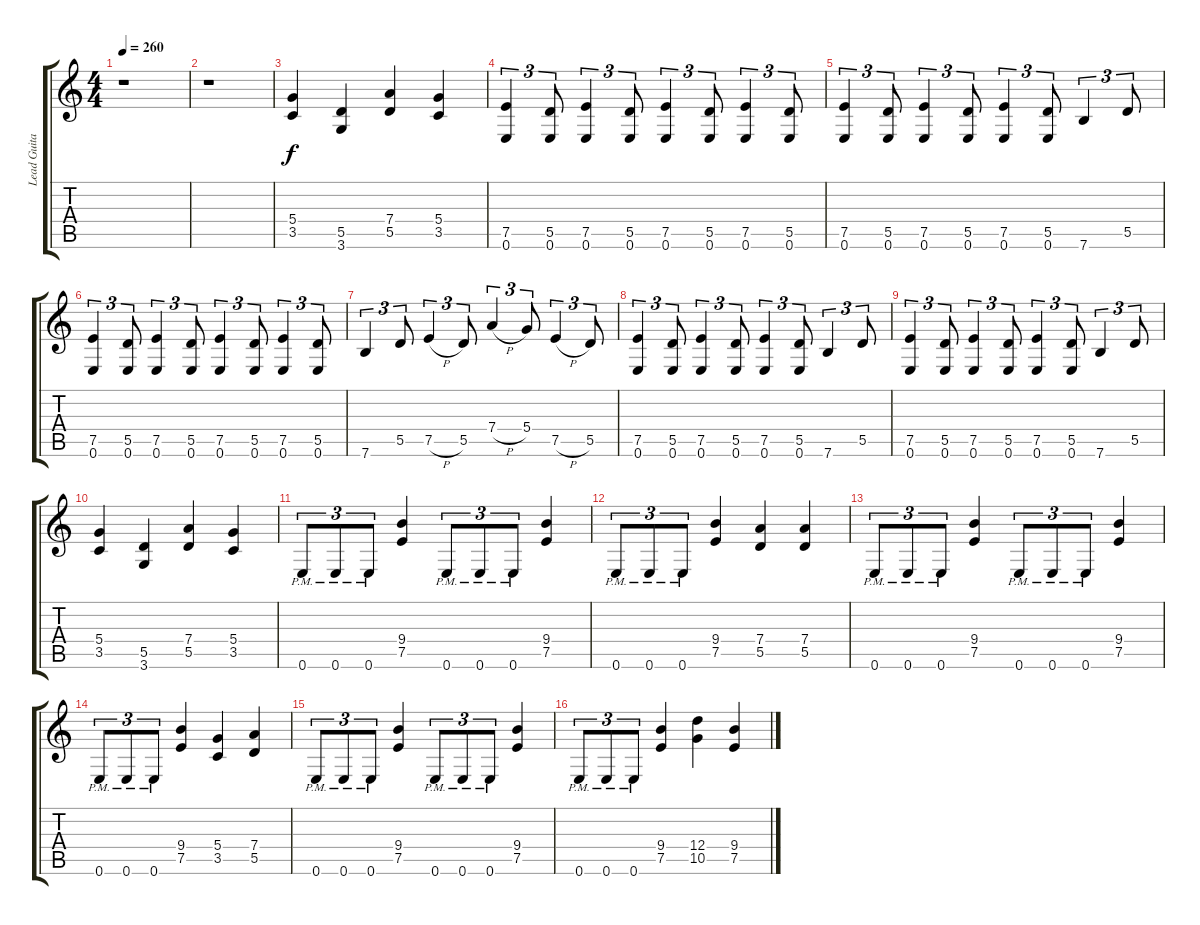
\track ("Lead Guitar (Chris Poland)" "Lead Guita") {instrument distortionguitar}
\staff {score tabs}
\tuning (E4 B3 G3 D3 A2 E2) {hide}
\ts (4 4)
\tempo 260
\clef g2
\ks c
r.1{dy f} |
r.1 |
(5.4 3.5).4 (5.5 3.6).4 (7.4 5.5).4 (5.4 3.5).4 |
(7.5 0.6).4{tu (3 2)} (5.5 0.6).8{tu (3 2)} (7.5 0.6).4{tu (3 2)} (5.5 0.6).8{tu (3 2)} (7.5 0.6).4{tu (3 2)} (5.5 0.6).8{tu (3 2)} (7.5 0.6).4{tu (3 2)} (5.5 0.6).8{tu (3 2)} |
(7.5 0.6).4{tu (3 2)} (5.5 0.6).8{tu (3 2)} (7.5 0.6).4{tu (3 2)} (5.5 0.6).8{tu (3 2)} (7.5 0.6).4{tu (3 2)} (5.5 0.6).8{tu (3 2)} 7.6.4{tu (3 2)} 5.5.8{tu (3 2)} |
(7.5 0.6).4{tu (3 2)} (5.5 0.6).8{tu (3 2)} (7.5 0.6).4{tu (3 2)} (5.5 0.6).8{tu (3 2)} (7.5 0.6).4{tu (3 2)} (5.5 0.6).8{tu (3 2)} (7.5 0.6).4{tu (3 2)} (5.5 0.6).8{tu (3 2)} |
7.6.4{tu (3 2)} 5.5.8{tu (3 2)} 7.5{h}.4{tu (3 2)} 5.5.8{tu (3 2)} 7.4{h}.4{tu (3 2)} 5.4.8{tu (3 2)} 7.5{h}.4{tu (3 2)} 5.5.8{tu (3 2)} |
(7.5 0.6).4{tu (3 2)} (5.5 0.6).8{tu (3 2)} (7.5 0.6).4{tu (3 2)} (5.5 0.6).8{tu (3 2)} (7.5 0.6).4{tu (3 2)} (5.5 0.6).8{tu (3 2)} 7.6.4{tu (3 2)} 5.5.8{tu (3 2)} |
(7.5 0.6).4{tu (3 2)} (5.5 0.6).8{tu (3 2)} (7.5 0.6).4{tu (3 2)} (5.5 0.6).8{tu (3 2)} (7.5 0.6).4{tu (3 2)} (5.5 0.6).8{tu (3 2)} 7.6.4{tu (3 2)} 5.5.8{tu (3 2)} |
(5.4 3.5).4 (5.5 3.6).4 (7.4 5.5).4 (5.4 3.5).4 |
0.6{pm}.8{tu (3 2)} 0.6{pm}.8{tu (3 2)} 0.6{pm}.8{tu (3 2)} (9.4 7.5).4 0.6{pm}.8{tu (3 2)} 0.6{pm}.8{tu (3 2)} 0.6{pm}.8{tu (3 2)} (9.4 7.5).4 |
0.6{pm}.8{tu (3 2)} 0.6{pm}.8{tu (3 2)} 0.6{pm}.8{tu (3 2)} (9.4 7.5).4 (7.4 5.5).4 (7.4 5.5).4 |
0.6{pm}.8{tu (3 2)} 0.6{pm}.8{tu (3 2)} 0.6{pm}.8{tu (3 2)} (9.4 7.5).4 0.6{pm}.8{tu (3 2)} 0.6{pm}.8{tu (3 2)} 0.6{pm}.8{tu (3 2)} (9.4 7.5).4 |
0.6{pm}.8{tu (3 2)} 0.6{pm}.8{tu (3 2)} 0.6{pm}.8{tu (3 2)} (9.4 7.5).4 (5.4 3.5).4 (7.4 5.5).4 |
0.6{pm}.8{tu (3 2)} 0.6{pm}.8{tu (3 2)} 0.6{pm}.8{tu (3 2)} (9.4 7.5).4 0.6{pm}.8{tu (3 2)} 0.6{pm}.8{tu (3 2)} 0.6{pm}.8{tu (3 2)} (9.4 7.5).4 |
0.6{pm}.8{tu (3 2)} 0.6{pm}.8{tu (3 2)} 0.6{pm}.8{tu (3 2)} (9.4 7.5).4 (12.4 10.5).4 (9.4 7.5).4
